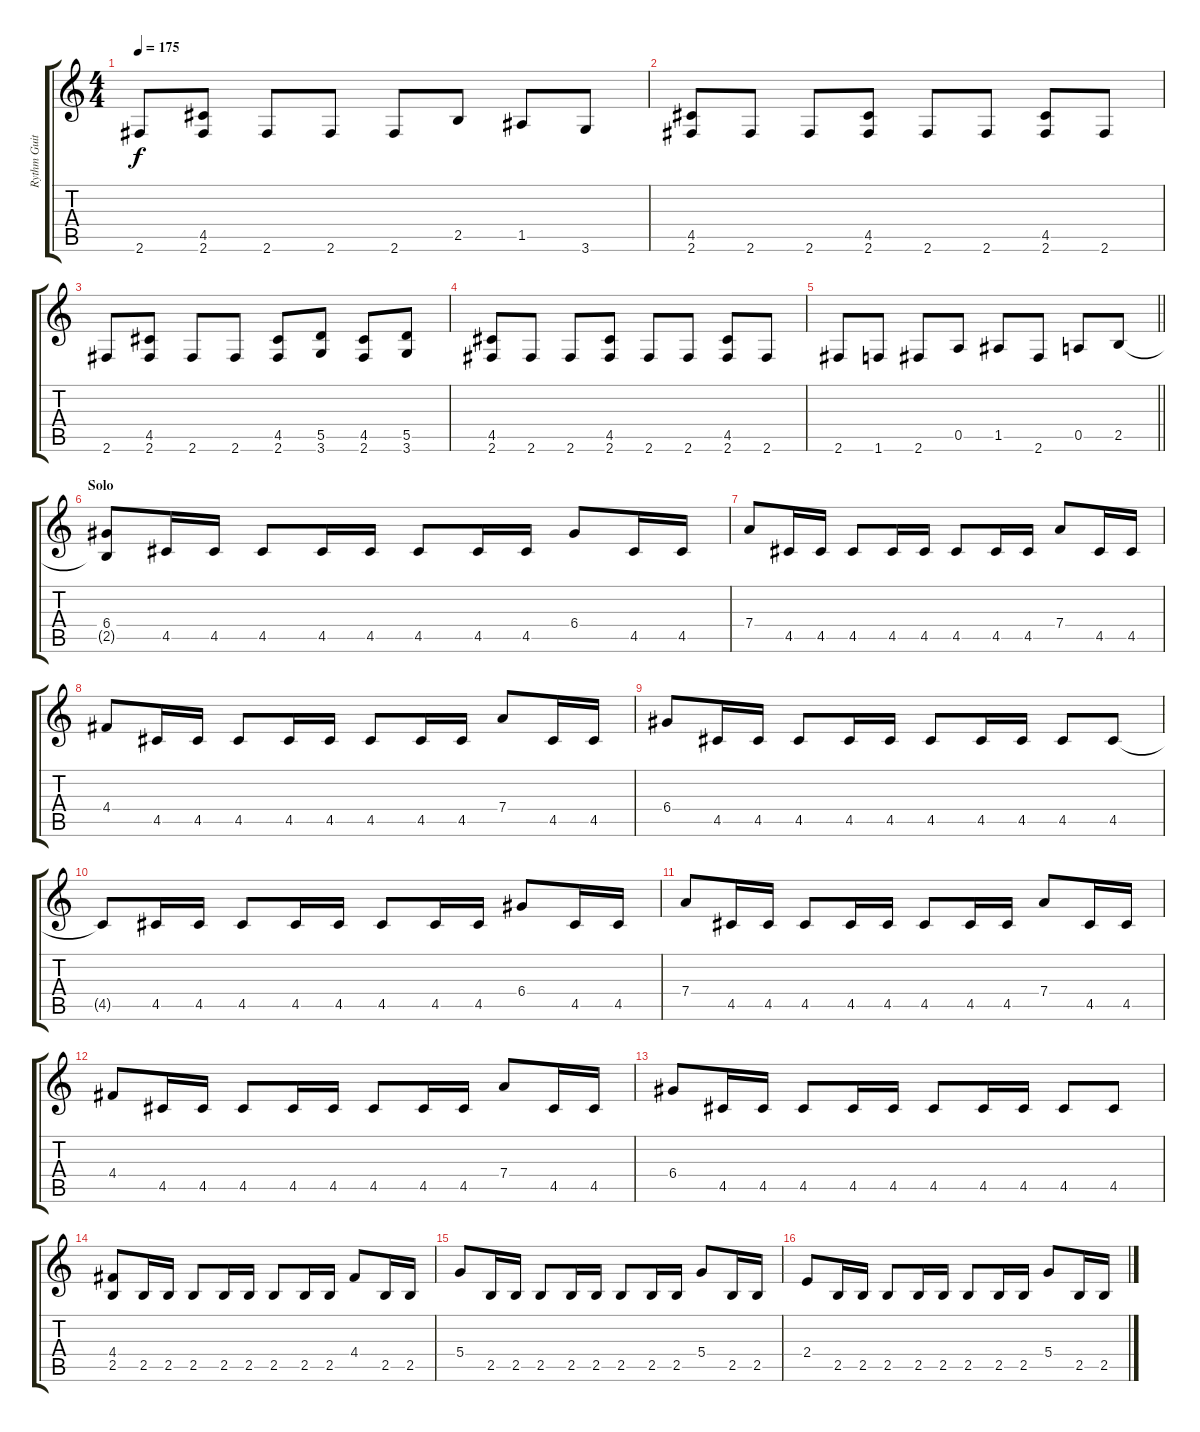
\track ("Rythm Guitar" "Rythm Guit") {instrument distortionguitar}
\staff {score tabs}
\tuning (E4 B3 G3 D3 A2 E2) {hide}
\ts (4 4)
\tempo 175
\clef g2
\ks c
2.6.8{dy f} (4.5 2.6).8 2.6.8 2.6.8 2.6.8 2.5.8 1.5.8 3.6.8 |
(4.5 2.6).8 2.6.8 2.6.8 (4.5 2.6).8 2.6.8 2.6.8 (4.5 2.6).8 2.6.8 |
2.6.8 (4.5 2.6).8 2.6.8 2.6.8 (4.5 2.6).8 (5.5 3.6).8 (4.5 2.6).8 (5.5 3.6).8 |
(4.5 2.6).8 2.6.8 2.6.8 (4.5 2.6).8 2.6.8 2.6.8 (4.5 2.6).8 2.6.8 |
\barLineRight lightlight
2.6.8 1.6.8 2.6.8 0.5.8 1.5.8 2.6.8 0.5.8 2.5.8 |
\section ("" "Solo")
(6.4 2.5{t}).8 4.5.16 4.5.16 4.5.8 4.5.16 4.5.16 4.5.8 4.5.16 4.5.16 6.4.8 4.5.16 4.5.16 |
7.4.8 4.5.16 4.5.16 4.5.8 4.5.16 4.5.16 4.5.8 4.5.16 4.5.16 7.4.8 4.5.16 4.5.16 |
4.4.8 4.5.16 4.5.16 4.5.8 4.5.16 4.5.16 4.5.8 4.5.16 4.5.16 7.4.8 4.5.16 4.5.16 |
6.4.8 4.5.16 4.5.16 4.5.8 4.5.16 4.5.16 4.5.8 4.5.16 4.5.16 4.5.8 4.5.8 |
4.5{t}.8 4.5.16 4.5.16 4.5.8 4.5.16 4.5.16 4.5.8 4.5.16 4.5.16 6.4.8 4.5.16 4.5.16 |
7.4.8 4.5.16 4.5.16 4.5.8 4.5.16 4.5.16 4.5.8 4.5.16 4.5.16 7.4.8 4.5.16 4.5.16 |
4.4.8 4.5.16 4.5.16 4.5.8 4.5.16 4.5.16 4.5.8 4.5.16 4.5.16 7.4.8 4.5.16 4.5.16 |
6.4.8 4.5.16 4.5.16 4.5.8 4.5.16 4.5.16 4.5.8 4.5.16 4.5.16 4.5.8 4.5.8 |
(4.4 2.5).8 2.5.16 2.5.16 2.5.8 2.5.16 2.5.16 2.5.8 2.5.16 2.5.16 4.4.8 2.5.16 2.5.16 |
5.4.8 2.5.16 2.5.16 2.5.8 2.5.16 2.5.16 2.5.8 2.5.16 2.5.16 5.4.8 2.5.16 2.5.16 |
2.4.8 2.5.16 2.5.16 2.5.8 2.5.16 2.5.16 2.5.8 2.5.16 2.5.16 5.4.8 2.5.16 2.5.16
